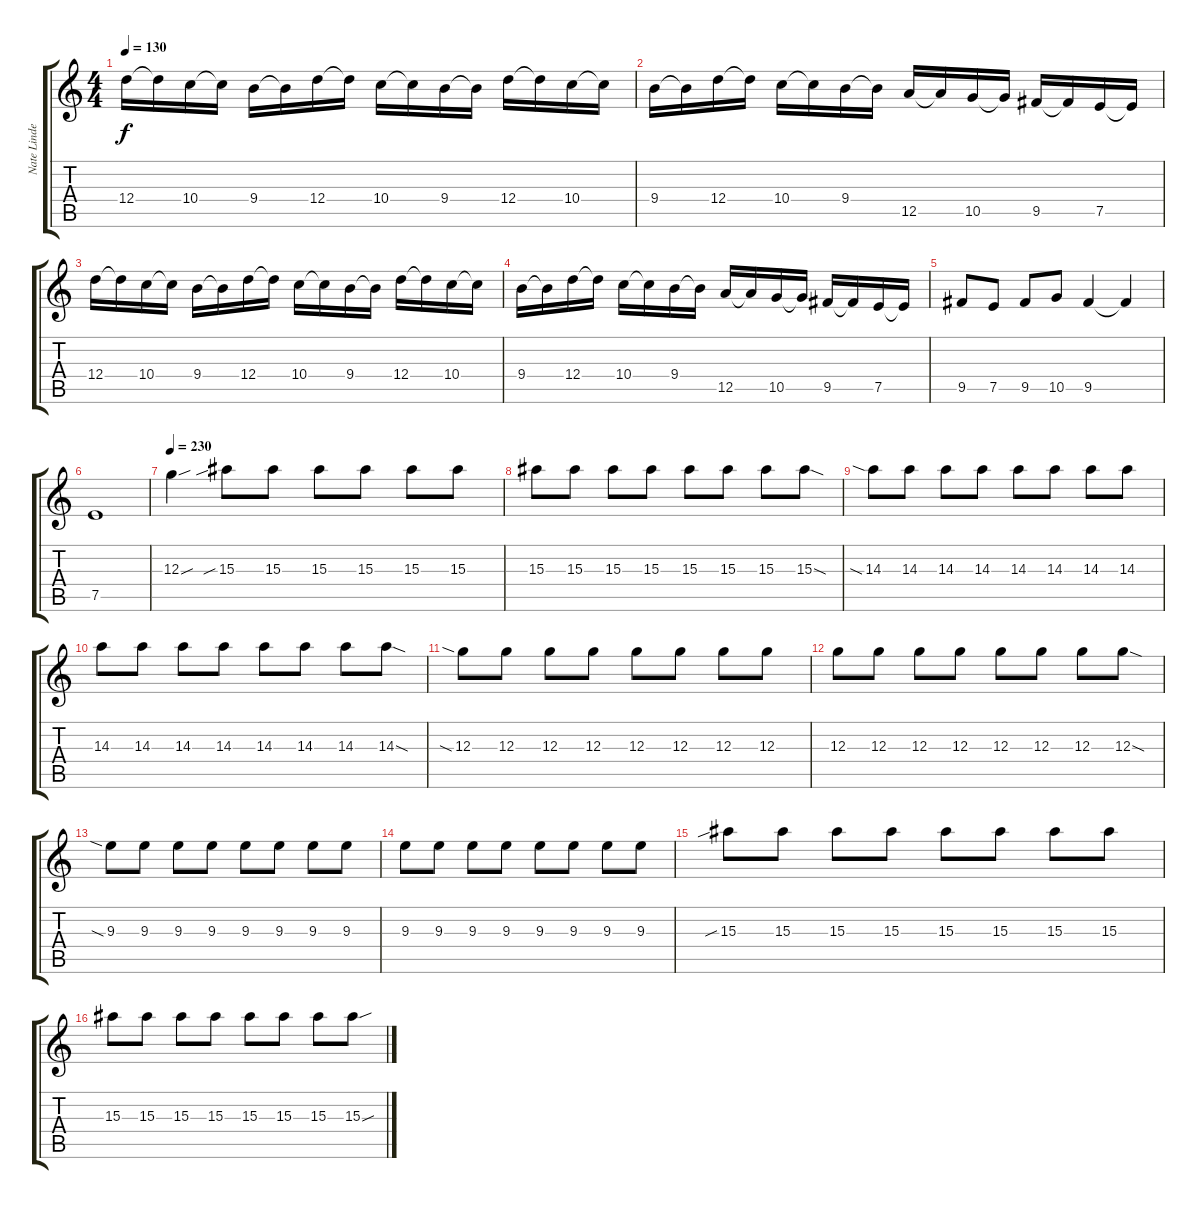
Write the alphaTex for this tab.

\track ("Nate Lindeman" "Nate Linde") {instrument overdrivenguitar}
\staff {score tabs}
\tuning (E4 B3 G3 D3 A2 D2) {hide}
\ts (4 4)
\tempo 130
\clef g2
\ks c
12.4.16{dy f} 12.4{t}.16 10.4.16 10.4{t}.16 9.4.16 9.4{t}.16 12.4.16 12.4{t}.16 10.4.16 10.4{t}.16 9.4.16 9.4{t}.16 12.4.16 12.4{t}.16 10.4.16 10.4{t}.16 |
9.4.16 9.4{t}.16 12.4.16 12.4{t}.16 10.4.16 10.4{t}.16 9.4.16 9.4{t}.16 12.5.16 12.5{t}.16 10.5.16 10.5{t}.16 9.5.16 9.5{t}.16 7.5.16 7.5{t}.16 |
12.4.16 12.4{t}.16 10.4.16 10.4{t}.16 9.4.16 9.4{t}.16 12.4.16 12.4{t}.16 10.4.16 10.4{t}.16 9.4.16 9.4{t}.16 12.4.16 12.4{t}.16 10.4.16 10.4{t}.16 |
9.4.16 9.4{t}.16 12.4.16 12.4{t}.16 10.4.16 10.4{t}.16 9.4.16 9.4{t}.16 12.5.16 12.5{t}.16 10.5.16 10.5{t}.16 9.5.16 9.5{t}.16 7.5.16 7.5{t}.16 |
9.5.8 7.5.8 9.5.8 10.5.8 9.5.4 9.5{t}.4 |
7.5.1 |
\tempo 230
12.3{sou}.4 15.3{sib}.8 15.3.8 15.3.8 15.3.8 15.3.8 15.3.8 |
15.3.8 15.3.8 15.3.8 15.3.8 15.3.8 15.3.8 15.3.8 15.3{sod}.8 |
14.3{sia}.8 14.3.8 14.3.8 14.3.8 14.3.8 14.3.8 14.3.8 14.3.8 |
14.3.8 14.3.8 14.3.8 14.3.8 14.3.8 14.3.8 14.3.8 14.3{sod}.8 |
12.3{sia}.8 12.3.8 12.3.8 12.3.8 12.3.8 12.3.8 12.3.8 12.3.8 |
12.3.8 12.3.8 12.3.8 12.3.8 12.3.8 12.3.8 12.3.8 12.3{sod}.8 |
9.3{sia}.8 9.3.8 9.3.8 9.3.8 9.3.8 9.3.8 9.3.8 9.3.8 |
9.3.8 9.3.8 9.3.8 9.3.8 9.3.8 9.3.8 9.3.8 9.3.8 |
15.3{sib}.8 15.3.8 15.3.8 15.3.8 15.3.8 15.3.8 15.3.8 15.3.8 |
15.3.8 15.3.8 15.3.8 15.3.8 15.3.8 15.3.8 15.3.8 15.3{sou}.8
